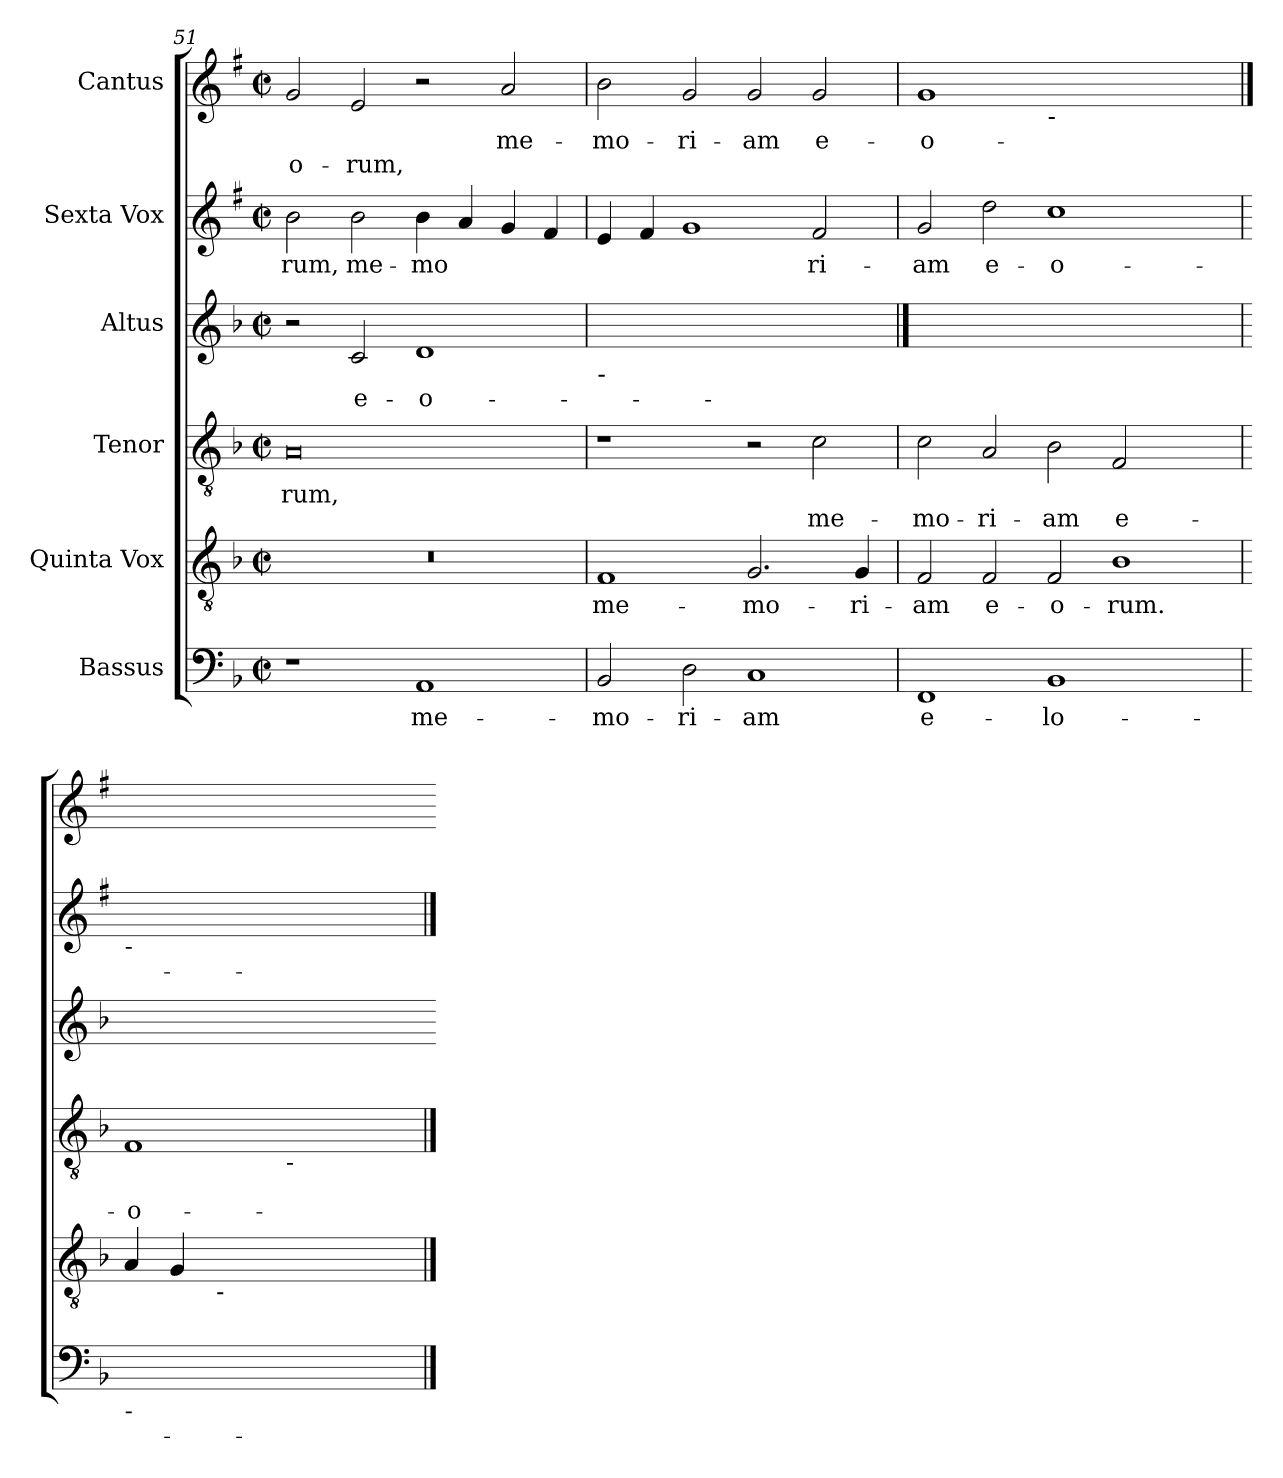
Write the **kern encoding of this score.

**kern	**text	**kern	**text	**kern	**text	**text	**kern	**text	**kern	**text	**kern	**text	**text
*part6	*part6	*part5	*part5	*part4	*part4	*part4	*part3	*part3	*part2	*part2	*part1	*part1	*part1
*staff6	*staff6	*staff5	*staff5	*staff4	*staff4	*staff4	*staff3	*staff3	*staff2	*staff2	*staff1	*staff1	*staff1
*I"Bassus	*	*I"Quinta Vox	*	*I"Tenor	*	*	*I"Altus	*	*I"Sexta Vox	*	*I"Cantus	*	*
*clefF4	*	*clefGv2	*	*clefGv2	*	*	*clefG2	*	*clefG2	*	*clefG2	*	*
*	*	*	*	*	*	*	*	*	*ITrd1c2	*	*ITrd1c2	*	*
*k[b-]	*	*k[b-]	*	*k[b-]	*	*	*k[b-]	*	*k[b-]	*	*k[b-]	*	*
*F:	*	*F:	*	*F:	*	*	*F:	*	*F:	*	*F:	*	*
*M4/2	*	*M4/2	*	*M4/2	*	*	*M4/2	*	*M4/2	*	*M4/2	*	*
*met(c|)	*	*met(c|)	*	*met(c|)	*	*	*met(c|)	*	*met(c|)	*	*met(c|)	*	*
=51	=51	=51	=51	=51	=51	=51	=51	=51	=51	=51	=51	=51	=51
!	!	!	!	!	!LO:LY:b	!	!	!	!	!LO:LY:b	!	!	!LO:LY:b
1r	.	0r	.	0A	-rum,	.	2r	.	2a	-rum,	2f	.	-o-
!	!	!	!	!	!	!	!	!LO:LY:b	!	!LO:LY:b	!	!	!LO:LY:b
.	.	.	.	.	.	.	2c	e-	2a	me-	2d	.	-rum,
!	!LO:LY:b	!	!	!	!	!	!	!LO:LY:b	!	!LO:LY:b	!	!	!
1AA	me-	.	.	.	.	.	1d	-o-	4a	-mo	2r	.	.
.	.	.	.	.	.	.	.	.	4g	.	.	.	.
!	!	!	!	!	!	!	!	!	!	!	!	!LO:LY:b	!
.	.	.	.	.	.	.	.	.	4f	.	2g	me-	.
.	.	.	.	.	.	.	.	.	4e	.	.	.	.
=52	=52	=52	=52	=52	=52	=52	=52	=52	=52	=52	=52	=52	=52
!	!	!	!	!	!	!	!LO:TX:b:t=-	!	!	!	!	!	!
!	!LO:LY:b	!	!LO:LY:b	!	!	!	!	!LO:LY:b	!	!	!	!LO:LY:b	!
2BB-	-mo-	1F	me-	1r	.	.	[1cyy	-rum.	4d	.	2a	-mo-	.
.	.	.	.	.	.	.	.	.	4e	.	.	.	.
!	!LO:LY:b	!	!	!	!	!	!	!	!	!	!	!LO:LY:b	!
2D	-ri-	.	.	.	.	.	.	.	1f	.	2f	-ri-	.
!	!LO:LY:b	!	!LO:LY:b	!	!	!	!	!	!	!	!	!LO:LY:b	!
1C	-am	2.G	-mo-	2r	.	.	1cyy]	.	.	.	2f	-am	.
!	!	!	!	!	!	!LO:LY:b	!	!	!	!LO:LY:b	!	!LO:LY:b	!
.	.	.	.	2c	.	me-	.	.	2e	ri-	2f	e-	.
!	!	!	!LO:LY:b	!	!	!	!	!	!	!	!	!	!
.	.	4G	-ri-	.	.	.	.	.	.	.	.	.	.
=53	=53	=53	=53	=53	=53	=53	==53	=53	=53	=53	=53	=53	=53
!	!LO:LY:b	!	!LO:LY:b	!	!	!LO:LY:b	!	!	!	!LO:LY:b	!	!LO:LY:b	!
1FF	e-	2F	-am	2c	.	-mo-	0ryy	.	2f	-am	1f	-o-	.
!	!	!	!LO:LY:b	!	!	!LO:LY:b	!	!	!	!LO:LY:b	!	!	!
.	.	2F	e-	2A	.	-ri-	.	.	2cc	e-	.	.	.
!	!	!	!	!	!	!	!	!	!	!	!LO:TX:b:t=-	!	!
!	!LO:LY:b	!	!LO:LY:b	!	!	!LO:LY:b	!	!	!	!LO:LY:b	!	!LO:LY:b	!
1BB-	-lo-	2F	-o-	2B-	.	-am	.	.	1b-	-o-	1fyy	-rum.	.
!	!	!	!LO:LY:b	!	!	!LO:LY:b	!	!	!	!	!	!	!
.	.	1B-	-rum.	2F	.	e-	.	.	.	.	.	.	.
2ryy	.	.	.	2ryy	.	.	2ryy	.	2ryy	.	2ryy	.	.
=	==	=	==	=	==	==	=	==	=	==	==	==	==
!	!	!	!	!	!	!	!	!	!LO:TX:b:t=-	!	!	!	!
!LO:TX:b:t=-	!	!	!	!	!	!	!	!	!	!	!	!	!
!	!LO:LY:b	!	!	!	!	!LO:LY:b	!	!	!	!LO:LY:b	!	!	!
[1FFyy	-rum.	4A	.	1F	.	-o-	0ryy	.	[1ccyy	-rum.	0ryy	.	.
.	.	4G	.	.	.	.	.	.	.	.	.	.	.
!	!	!LO:TX:b:t=-	!	!	!	!	!	!	!	!	!	!	!
.	.	1Ayy	.	.	.	.	.	.	.	.	.	.	.
!	!	!	!	!LO:TX:b:t=-	!	!	!	!	!	!	!	!	!
!	!	!	!	!	!	!LO:LY:b	!	!	!	!	!	!	!
1FFyy]	.	.	.	1Fyy	.	-rum.	.	.	1ccyy]	.	.	.	.
.	.	2ryy	.	.	.	.	.	.	.	.	.	.	.
==	=	==	=	==	=	=	=	=	==	=	=	=	=
*-	*-	*-	*-	*-	*-	*-	*-	*-	*-	*-	*-	*-	*-
